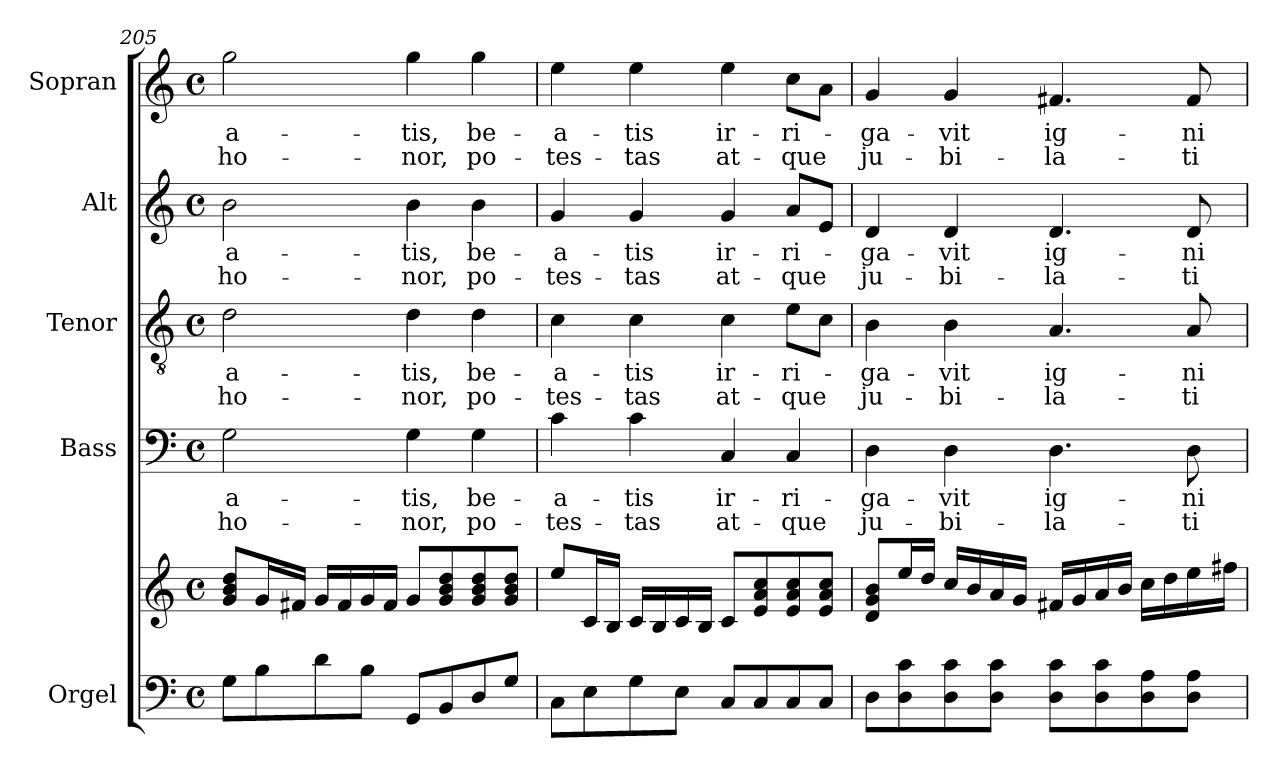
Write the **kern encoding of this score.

**kern	**kern	**kern	**text	**text	**kern	**text	**text	**kern	**text	**text	**kern	**text	**text
*part5	*part5	*part4	*part4	*part4	*part3	*part3	*part3	*part2	*part2	*part2	*part1	*part1	*part1
*staff6	*staff5	*staff4	*staff4	*staff4	*staff3	*staff3	*staff3	*staff2	*staff2	*staff2	*staff1	*staff1	*staff1
*I"Orgel	*	*I"Bass	*	*	*I"Tenor	*	*	*I"Alt	*	*	*I"Sopran	*	*
*I'Org.	*	*I'B.	*	*	*I'T.	*	*	*I'A.	*	*	*I'S.	*	*
*clefF4	*clefG2	*clefF4	*	*	*clefGv2	*	*	*clefG2	*	*	*clefG2	*	*
*k[]	*k[]	*k[]	*	*	*k[]	*	*	*k[]	*	*	*k[]	*	*
*C:	*C:	*C:	*	*	*C:	*	*	*C:	*	*	*C:	*	*
*M4/4	*M4/4	*M4/4	*	*	*M4/4	*	*	*M4/4	*	*	*M4/4	*	*
*met(c)	*met(c)	*met(c)	*	*	*met(c)	*	*	*met(c)	*	*	*met(c)	*	*
=205	=205	=205	=205	=205	=205	=205	=205	=205	=205	=205	=205	=205	=205
!	!	!	!LO:LY:b	!LO:LY:b	!	!LO:LY:b	!LO:LY:b	!	!LO:LY:b	!LO:LY:b	!	!LO:LY:b	!LO:LY:b
8G\L	8g/ 8b/ 8dd/L	2G\	-a-	ho-	2d\	-a-	ho-	2b\	-a-	ho-	2gg\	-a-	ho-
8B\	16g/L	.	.	.	.	.	.	.	.	.	.	.	.
.	16f#X/JJ	.	.	.	.	.	.	.	.	.	.	.	.
8d\	16g/LL	.	.	.	.	.	.	.	.	.	.	.	.
.	16f#/	.	.	.	.	.	.	.	.	.	.	.	.
8B\J	16g/	.	.	.	.	.	.	.	.	.	.	.	.
.	16f#/JJ	.	.	.	.	.	.	.	.	.	.	.	.
!	!	!	!LO:LY:b	!LO:LY:b	!	!LO:LY:b	!LO:LY:b	!	!LO:LY:b	!LO:LY:b	!	!LO:LY:b	!LO:LY:b
8GG/L	8g/L	4G\	-tis,	-nor,	4d\	-tis,	-nor,	4b\	-tis,	-nor,	4gg\	-tis,	-nor,
8BB/	8g/ 8b/ 8dd/	.	.	.	.	.	.	.	.	.	.	.	.
!	!	!	!LO:LY:b	!LO:LY:b	!	!LO:LY:b	!LO:LY:b	!	!LO:LY:b	!LO:LY:b	!	!LO:LY:b	!LO:LY:b
8D/	8g/ 8b/ 8dd/	4G\	be-	po-	4d\	be-	po-	4b\	be-	po-	4gg\	be-	po-
8G/J	8g/ 8b/ 8dd/J	.	.	.	.	.	.	.	.	.	.	.	.
=206	=206	=206	=206	=206	=206	=206	=206	=206	=206	=206	=206	=206	=206
!	!	!	!LO:LY:b	!LO:LY:b	!	!LO:LY:b	!LO:LY:b	!	!LO:LY:b	!LO:LY:b	!	!LO:LY:b	!LO:LY:b
8C\L	8ee/L	4c\	-a-	-tes-	4c\	-a-	-tes-	4g/	-a-	-tes-	4ee\	-a-	-tes-
8E\	16c/L	.	.	.	.	.	.	.	.	.	.	.	.
.	16B/JJ	.	.	.	.	.	.	.	.	.	.	.	.
!	!	!	!LO:LY:b	!LO:LY:b	!	!LO:LY:b	!LO:LY:b	!	!LO:LY:b	!LO:LY:b	!	!LO:LY:b	!LO:LY:b
8G\	16c/LL	4c\	-tis	-tas	4c\	-tis	-tas	4g/	-tis	-tas	4ee\	-tis	-tas
.	16B/	.	.	.	.	.	.	.	.	.	.	.	.
8E\J	16c/	.	.	.	.	.	.	.	.	.	.	.	.
.	16B/JJ	.	.	.	.	.	.	.	.	.	.	.	.
!	!	!	!LO:LY:b	!LO:LY:b	!	!LO:LY:b	!LO:LY:b	!	!LO:LY:b	!LO:LY:b	!	!LO:LY:b	!LO:LY:b
8C/L	8c/L	4C/	ir-	at-	4c\	ir-	at-	4g/	ir-	at-	4ee\	ir-	at-
8C/	8e/ 8a/ 8cc/	.	.	.	.	.	.	.	.	.	.	.	.
!	!	!	!LO:LY:b	!LO:LY:b	!	!LO:LY:b	!LO:LY:b	!	!LO:LY:b	!LO:LY:b	!	!LO:LY:b	!LO:LY:b
8C/	8e/ 8a/ 8cc/	4C/	-ri-	-que	8e\L	-ri-	-que	8a/L	-ri-	-que	8cc\L	-ri-	-que
8C/J	8e/ 8a/ 8cc/J	.	.	.	8c\J	.	.	8e/J	.	.	8a\J	.	.
=207	=207	=207	=207	=207	=207	=207	=207	=207	=207	=207	=207	=207	=207
!	!	!	!LO:LY:b	!LO:LY:b	!	!LO:LY:b	!LO:LY:b	!	!LO:LY:b	!LO:LY:b	!	!LO:LY:b	!LO:LY:b
8D\L	8d/ 8g/ 8b/L	4D\	-ga-	ju-	4B\	-ga-	ju-	4d/	-ga-	ju-	4g/	-ga-	ju-
8D\ 8c\	16ee/L	.	.	.	.	.	.	.	.	.	.	.	.
.	16dd/JJ	.	.	.	.	.	.	.	.	.	.	.	.
!	!	!	!LO:LY:b	!LO:LY:b	!	!LO:LY:b	!LO:LY:b	!	!LO:LY:b	!LO:LY:b	!	!LO:LY:b	!LO:LY:b
8D\ 8c\	16cc/LL	4D\	-vit	-bi-	4B\	-vit	-bi-	4d/	-vit	-bi-	4g/	-vit	-bi-
.	16b/	.	.	.	.	.	.	.	.	.	.	.	.
8D\ 8c\J	16a/	.	.	.	.	.	.	.	.	.	.	.	.
.	16g/JJ	.	.	.	.	.	.	.	.	.	.	.	.
!	!	!	!LO:LY:b	!LO:LY:b	!	!LO:LY:b	!LO:LY:b	!	!LO:LY:b	!LO:LY:b	!	!LO:LY:b	!LO:LY:b
8D\ 8c\L	16f#X/LL	4.D\	ig-	-la-	4.A/	ig-	-la-	4.d/	ig-	-la-	4.f#X/	ig-	-la-
.	16g/	.	.	.	.	.	.	.	.	.	.	.	.
8D\ 8c\	16a/	.	.	.	.	.	.	.	.	.	.	.	.
.	16b/JJ	.	.	.	.	.	.	.	.	.	.	.	.
8D\ 8A\	16cc\LL	.	.	.	.	.	.	.	.	.	.	.	.
.	16dd\	.	.	.	.	.	.	.	.	.	.	.	.
!	!	!	!LO:LY:b	!LO:LY:b	!	!LO:LY:b	!LO:LY:b	!	!LO:LY:b	!LO:LY:b	!	!LO:LY:b	!LO:LY:b
8D\ 8A\J	16ee\	8D\	-ni-	-ti-	8A/	-ni-	-ti-	8d/	-ni-	-ti-	8f#/	-ni-	-ti-
.	16ff#X\JJ	.	.	.	.	.	.	.	.	.	.	.	.
=	=	=	=	=	=	=	=	=	=	=	=	=	=
*-	*-	*-	*-	*-	*-	*-	*-	*-	*-	*-	*-	*-	*-
